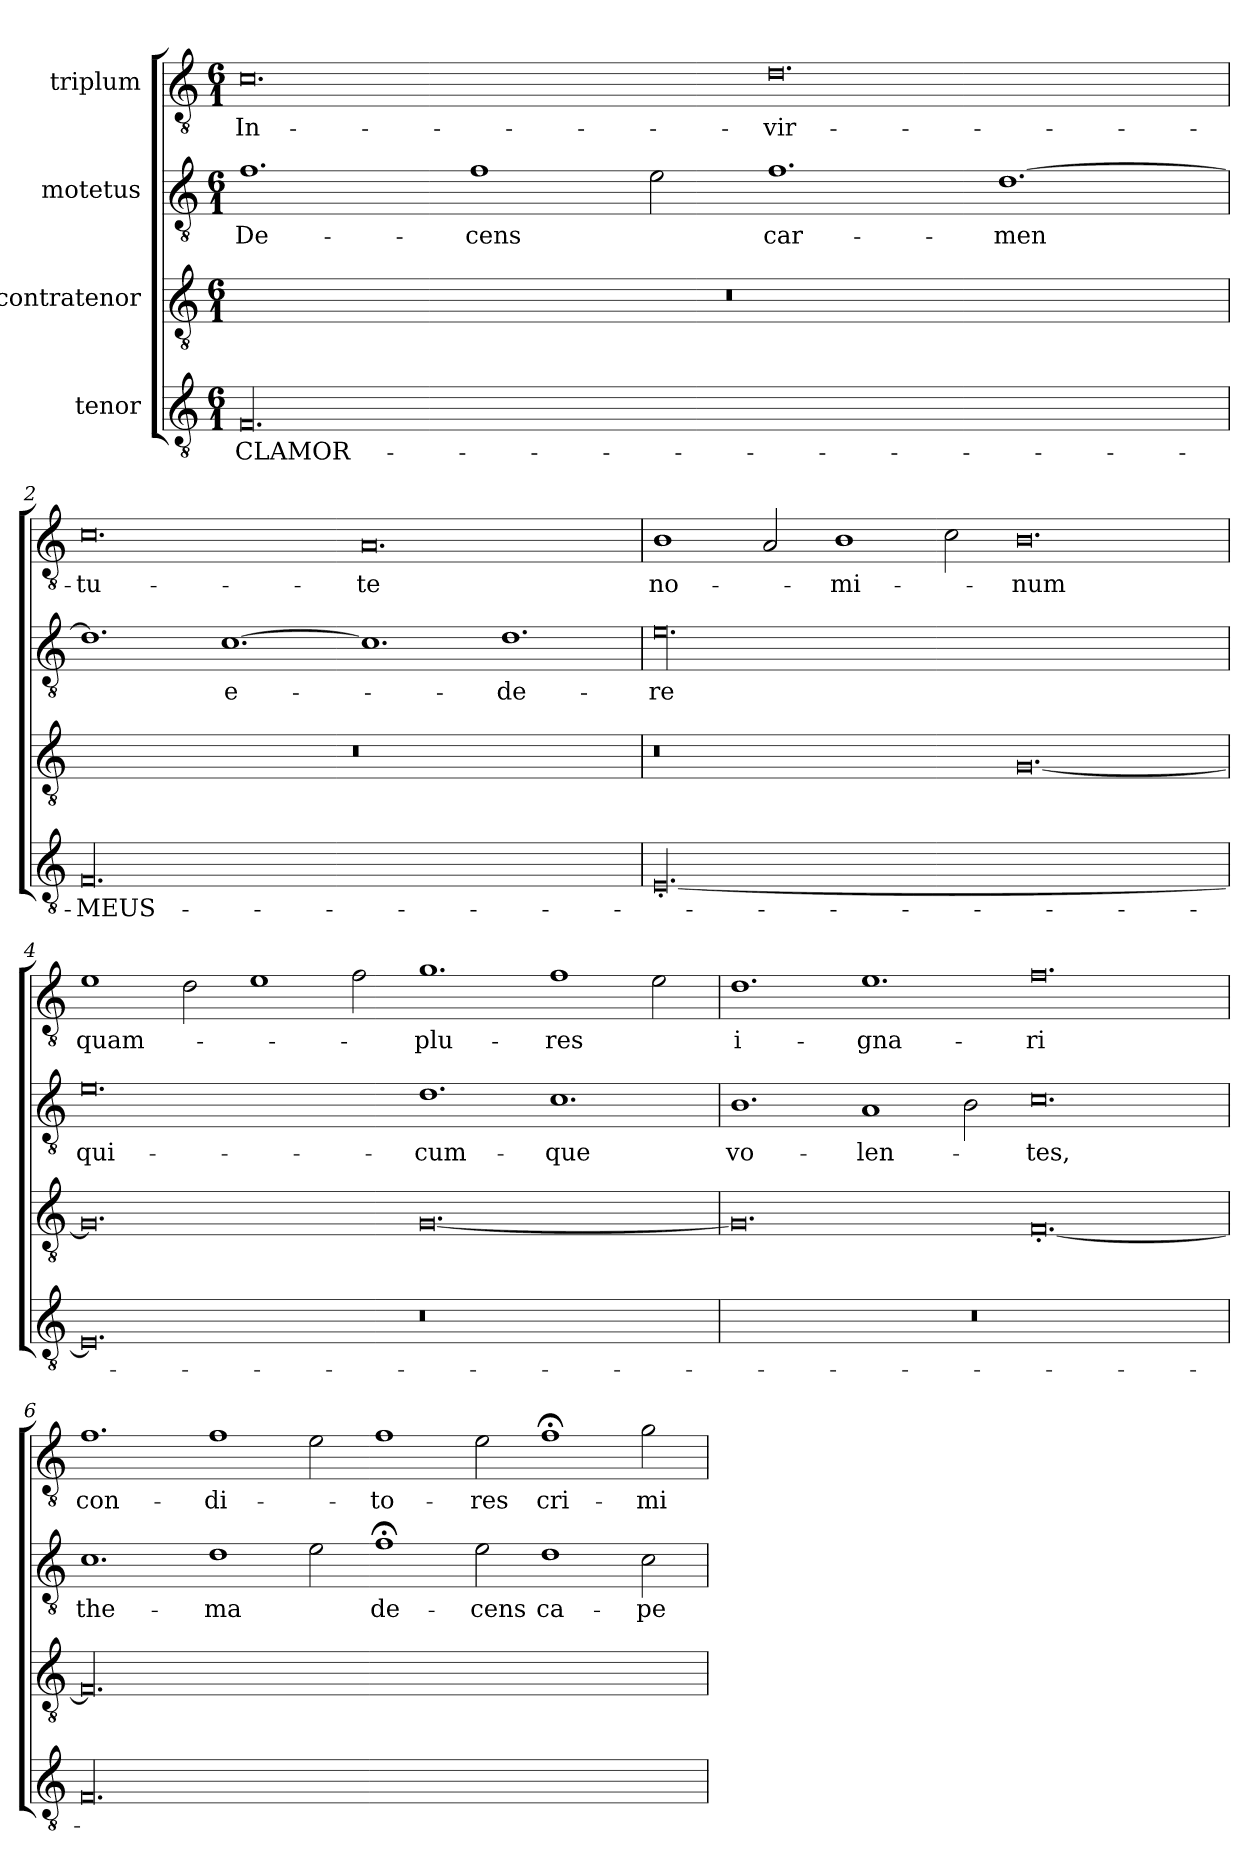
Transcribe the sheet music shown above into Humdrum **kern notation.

**kern	**text	**kern	**kern	**text	**kern	**text
*part4	*part4	*part3	*part2	*part2	*part1	*part1
*staff4	*staff4	*staff3	*staff2	*staff2	*staff1	*staff1
*I"tenor	*	*I"contratenor	*I"motetus	*	*I"triplum	*
*clefGv2	*	*clefGv2	*clefGv2	*	*clefGv2	*
*k[]	*	*k[]	*k[]	*	*k[]	*
*C:	*	*C:	*C:	*	*C:	*
*M6/1	*	*M6/1	*M6/1	*	*M6/1	*
=1	=1	=1	=1	=1	=1	=1
00.F/	CLAMOR-	00.r	1.f\	De-	0.c\	In-
.	.	.	1f\	-cens	.	.
.	.	.	2e\	.	.	.
.	.	.	1.f\	car-	0.d\	vir-
.	.	.	[1.d\	-men	.	.
=2	=2	=2	=2	=2	=2	=2
00.F/	MEUS-	00.r	1.d\]	.	0.c\	-tu-
.	.	.	[1.c\	e-	.	.
.	.	.	1.c\]	.	0.A/	-te
.	.	.	1.d\	-de-	.	.
=3	=3	=3	=3	=3	=3	=3
[00.E'/	.	0.r	00.e\	-re	1B\	no-
.	.	.	.	.	2A/	.
.	.	.	.	.	1B\	-mi-
.	.	.	.	.	2c\	.
.	.	[0.G/	.	.	0.B\	-num
!!LO:LB:g=z
=4	=4	=4	=4	=4	=4	=4
0.E/]	.	0.G/]	0.e\	qui-	1e\	quam-
.	.	.	.	.	2d\	.
.	.	.	.	.	1e\	.
.	.	.	.	.	2f\	.
0.r	.	[0.G/	1.d\	-cum-	1.g\	-plu-
.	.	.	1.c\	-que	1f\	-res
.	.	.	.	.	2e\	.
=5	=5	=5	=5	=5	=5	=5
00.r	.	0.G/]	1.B\	vo-	1.d\	i-
.	.	.	1A/	-len-	1.e\	-gna-
.	.	.	2B\	.	.	.
.	.	[0.F'/	0.c\	-tes,	0.f\	-ri
=6	=6	=6	=6	=6	=6	=6
00.F/	.	00.F/]	1.c\	the-	1.f\	con-
.	.	.	1d\	-ma	1f\	-di-
.	.	.	2e\	.	2e\	.
.	.	.	1f;<\	de-	1f\	-to-
.	.	.	2e\	-cens	2e\	-res
.	.	.	1d\	ca-	1f;<\	cri-
.	.	.	2c\	-pe-	2g\	-mi
=	=	=	=	=	=	=
*-	*-	*-	*-	*-	*-	*-
